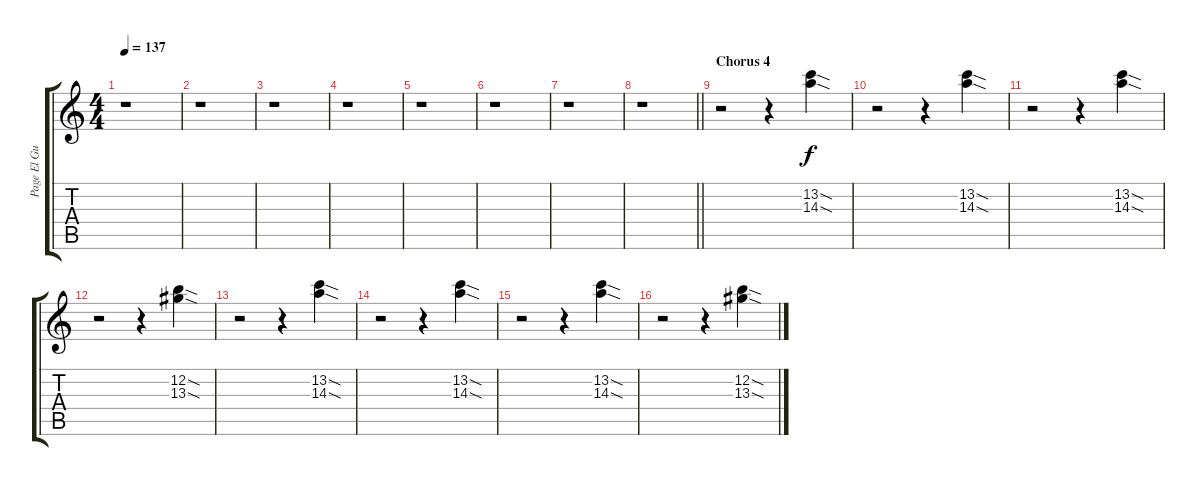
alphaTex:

\track ("Page El Guitar Lead" "Page El Gu") {instrument overdrivenguitar}
\staff {score tabs}
\tuning (E4 B3 G3 D3 A2 E2) {hide}
\ts (4 4)
\tempo 137
\clef g2
\ks aminor
r.1{dy f} |
r.1 |
\ks c
r.1 |
r.1 |
\ks aminor
r.1 |
r.1 |
r.1 |
\barLineRight lightlight
r.1 |
\section ("" "Chorus 4")
r.2 r.4 (13.2{sod} 14.3{sod}).4 |
r.2 r.4 (13.2{sod} 14.3{sod}).4 |
r.2 r.4 (13.2{sod} 14.3{sod}).4 |
r.2 r.4 (12.2{sod} 13.3{sod}).4 |
r.2 r.4 (13.2{sod} 14.3{sod}).4 |
r.2 r.4 (13.2{sod} 14.3{sod}).4 |
r.2 r.4 (13.2{sod} 14.3{sod}).4 |
r.2 r.4 (12.2{sod} 13.3{sod}).4
